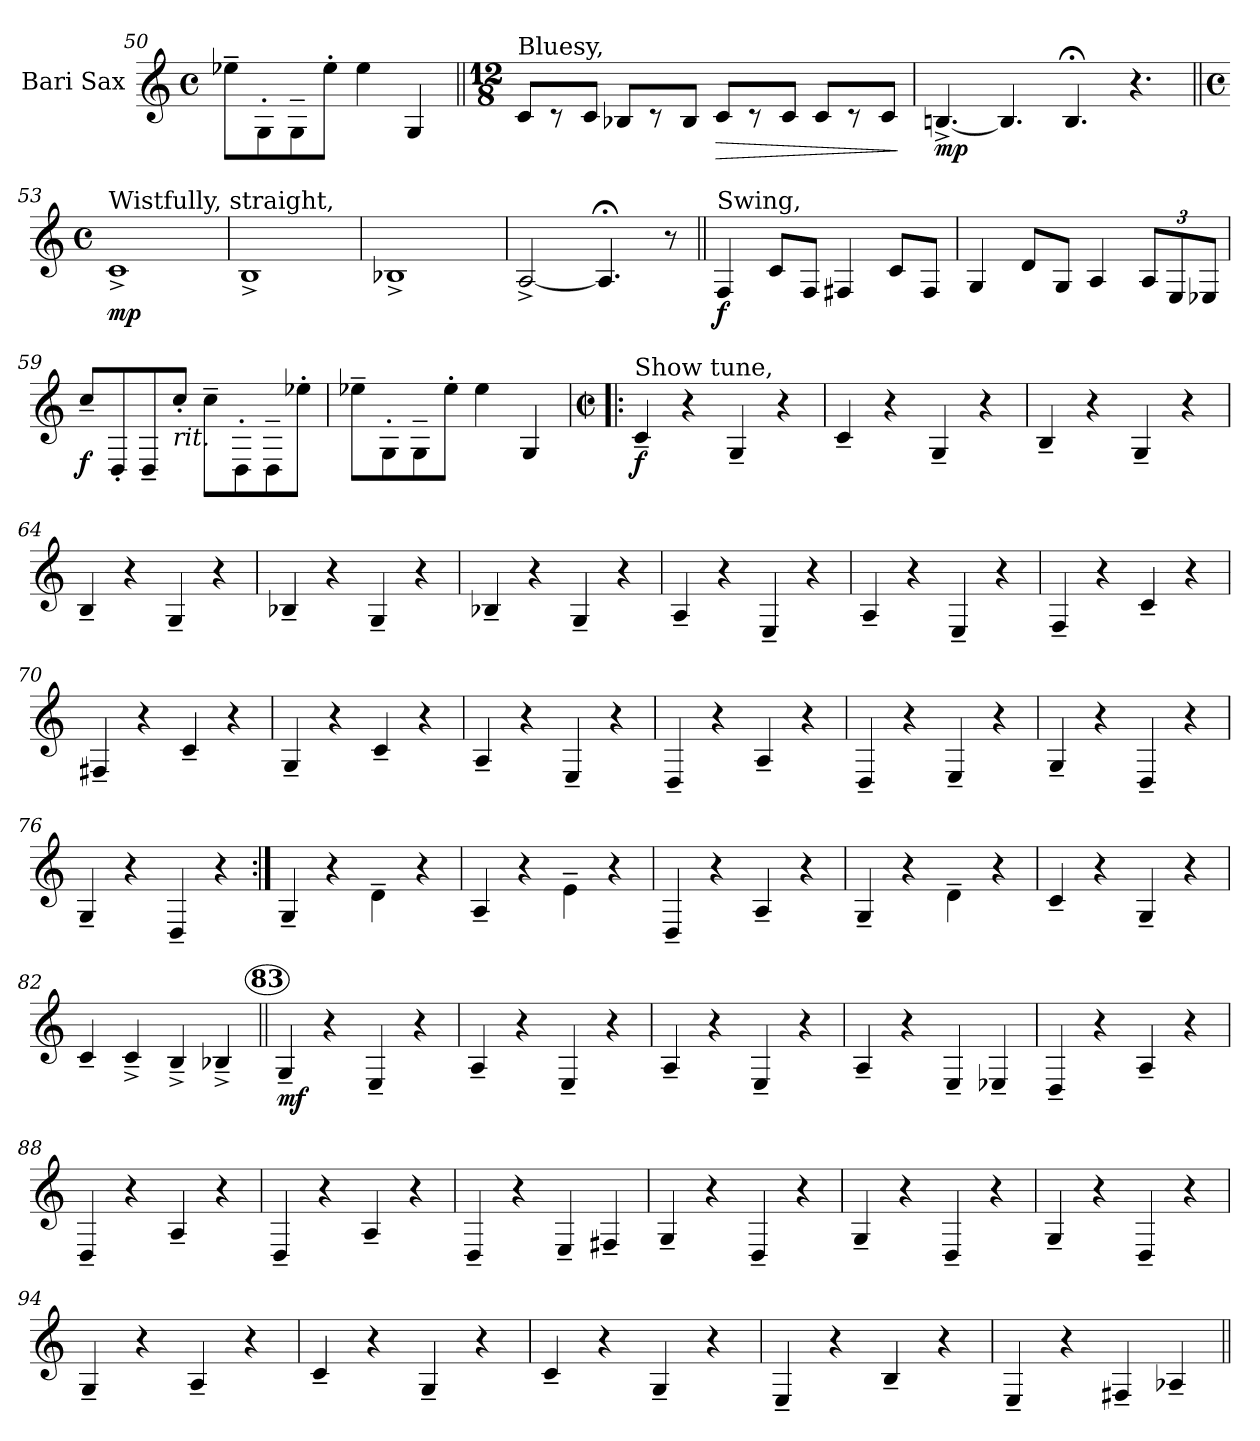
**kern	**dynam
*part1	*part1
*staff1	*staff1
*I"Bari Sax	*
*I'Bar Sax	*
!!LO:LB:g=z
*clefG2	*
*ITrd12c21	*
*k[]	*
*C:	*
*M4/4	*
*met(c)	*
=50	=50
8e-X~>\L	.
8GG'>\	.
8GG~>\	.
8e-'>\J	.
4e->\	.
4GG</	.
=51||	=51||
!!LO:REH:place=s1:a:B:enc=circle:fs=14:t=51
*M12/8	*
*MM93	*
!LO:TX:a:t=Bluesy,	!
8C/L	.
8r	.
8C/J	.
8BB-X/L	.
8r	.
8BB-/J	.
!	!LO:HP:b
8C/L	>
8r	.
8C/J	.
8C/L	.
8r	.
8C/J	.
.	]
=52	=52
!	!LO:DY:b
[4.BBn^</	mp
4.BB/]	.
4.BB;</	.
4.r	.
!!LO:LB:g=z
=53||	=53||
!!LO:REH:place=s1:a:B:enc=circle:fs=14:t=53
*M4/4	*
*met(c)	*
*MM92	*
!LO:TX:a:t=Wistfully, straight,	!
!	!LO:DY:b
1C^<	mp
=54	=54
1BB^<	.
=55	=55
1BB-X^<	.
=56	=56
[2AA^</	.
4.AA;<Z/]	.
8r	.
!!LO:LB:g=z
=57||	=57||
!!LO:REH:place=s1:a:B:enc=circle:fs=14:t=57
*MM142	*
!LO:TX:a:t=Swing,	!
!	!LO:DY:b
4FF/	f
8C/L	.
8FF/J	.
4FF#X/	.
8C/L	.
8FF#/J	.
=58	=58
4GG/	.
8D/L	.
8GG/J	.
4AA/	.
12AA/L	.
12EE/	.
12EE-X/J	.
=59	=59
!	!LO:DY:b
8c~</L	f
8DD'</	.
8DD~</	.
!LO:TX:b:i:t=rit.	!
8c'</J	.
8c~>\L	.
8DD'>\	.
8DD~>\	.
8e-X'>\J	.
=60	=60
8e-X~>\L	.
8GG'>\	.
8GG~>\	.
8e-'>\J	.
4e->\	.
4GG</	.
!!LO:PB:g=z
=61!|:	=61!|:
!!LO:REH:place=s1:a:B:enc=circle:fs=14:t=61
*M2/2	*
*met(c|)	*
*MM304	*
!LO:TX:a:t=Show tune,	!
!	!LO:DY:b
4C~</	f
4r	.
4GG~</	.
4r	.
=62	=62
4C~</	.
4r	.
4GG~</	.
4r	.
=63	=63
4BB~</	.
4r	.
4GG~</	.
4r	.
=64	=64
4BB~</	.
4r	.
4GG~</	.
4r	.
=65	=65
4BB-X~</	.
4r	.
4GG~</	.
4r	.
!!LO:LB:g=z
=66	=66
4BB-X~</	.
4r	.
4GG~</	.
4r	.
=67	=67
4AA~</	.
4r	.
4EE~</	.
4r	.
=68	=68
4AA~</	.
4r	.
4EE~</	.
4r	.
=69	=69
4FF~</	.
4r	.
4C~</	.
4r	.
=70	=70
4FF#X~</	.
4r	.
4C~</	.
4r	.
!!LO:LB:g=z
=71	=71
4GG~</	.
4r	.
4C~</	.
4r	.
=72	=72
4AA~</	.
4r	.
4EE~</	.
4r	.
=73	=73
4DD~</	.
4r	.
4AA~</	.
4r	.
=74	=74
4DD~</	.
4r	.
4EE~</	.
4r	.
=75	=75
4GG~</	.
4r	.
4DD~</	.
4r	.
=76	=76
4GG~</	.
4r	.
4DD~</	.
4r	.
!!LO:LB:g=z
=77:|!	=77:|!
4GG~</	.
4r	.
4D~>\	.
4r	.
=78	=78
4AA~</	.
4r	.
4E~>\	.
4r	.
=79	=79
4DD~</	.
4r	.
4AA~</	.
4r	.
=80	=80
4GG~</	.
4r	.
4D~>\	.
4r	.
=81	=81
4C~</	.
4r	.
4GG~</	.
4r	.
=82	=82
4C~</	.
4C^<~</	.
4BB^<~</	.
4BB-X^<~</	.
!!LO:LB:g=z
!!LO:REH:place=s1:a:B:enc=circle:fs=14:t=83
=83||	=83||
!	!LO:DY:b
4GG~</	mf
4r	.
4EE~</	.
4r	.
=84	=84
4AA~</	.
4r	.
4EE~</	.
4r	.
=85	=85
4AA~</	.
4r	.
4EE~</	.
4r	.
=86	=86
4AA~</	.
4r	.
4EE~</	.
4EE-X~</	.
=87	=87
4DD~</	.
4r	.
4AA~</	.
4r	.
=88	=88
4DD~</	.
4r	.
4AA~</	.
4r	.
!!LO:LB:g=z
=89	=89
4DD~</	.
4r	.
4AA~</	.
4r	.
=90	=90
4DD~</	.
4r	.
4EE~</	.
4FF#X~</	.
=91	=91
4GG~</	.
4r	.
4DD~</	.
4r	.
=92	=92
4GG~</	.
4r	.
4DD~</	.
4r	.
=93	=93
4GG~</	.
4r	.
4DD~</	.
4r	.
=94	=94
4GG~</	.
4r	.
4AA~</	.
4r	.
!!LO:LB:g=z
=95	=95
4C~</	.
4r	.
4GG~</	.
4r	.
=96	=96
4C~</	.
4r	.
4GG~</	.
4r	.
=97	=97
4EE~</	.
4r	.
4BB~</	.
4r	.
=98	=98
4EE~</	.
4r	.
4FF#X~</	.
4AA-X~</	.
=||	=||
*-	*-
